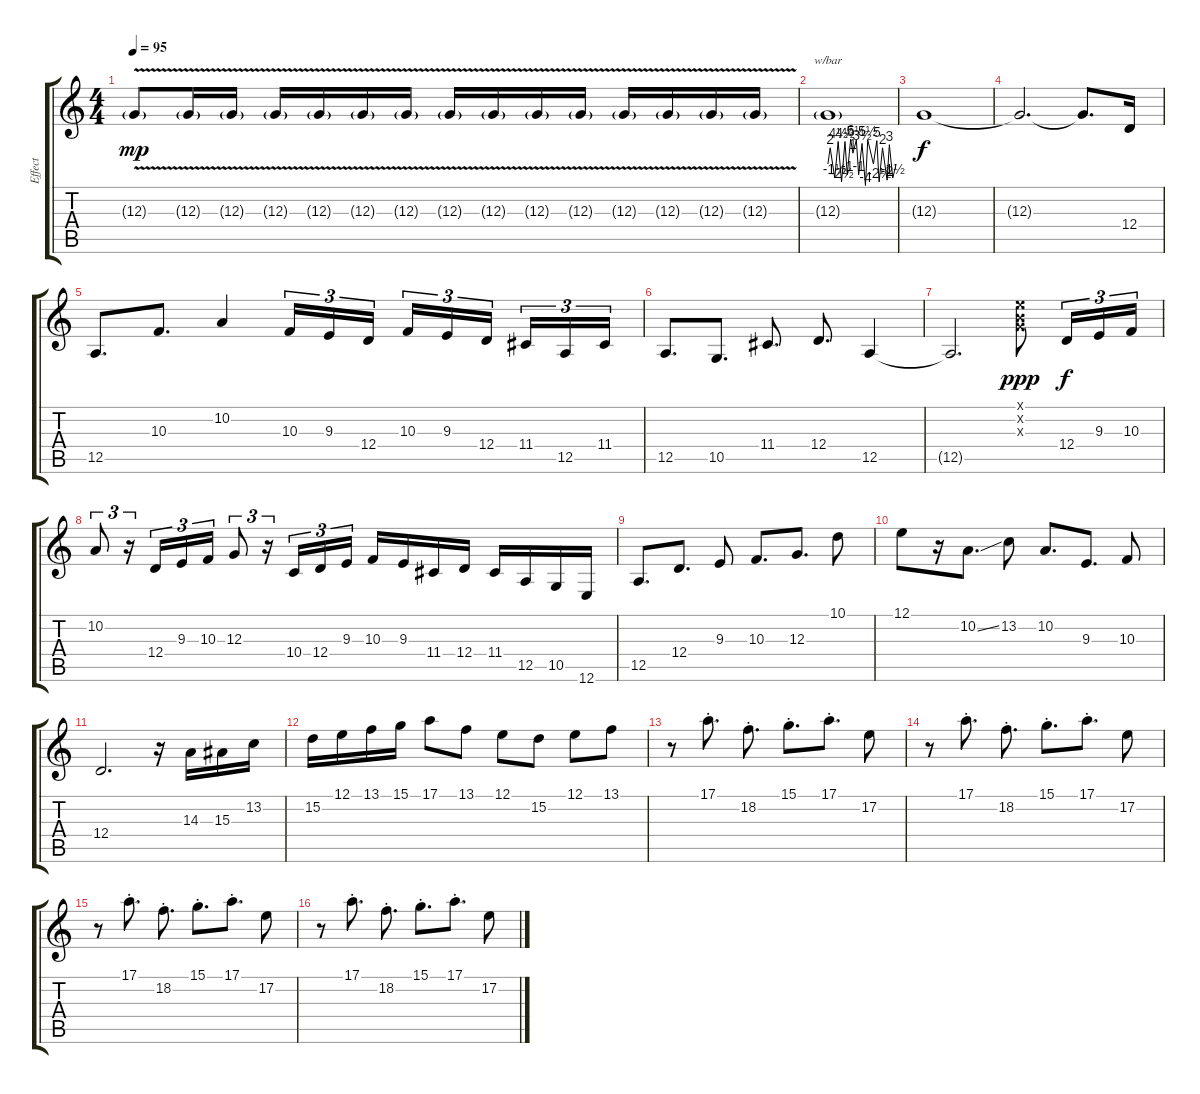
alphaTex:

\track ("Effect" "Effect") {instrument lead6voice}
\staff {score tabs}
\tuning (E4 B3 G3 D3 A2 E2) {hide}
\ts (4 4)
\tempo 95
\clef g2
\ks c
12.3{v g}.8{dy mp} 12.3{v g}.16 12.3{v g}.16 12.3{v g}.16 12.3{v g}.16 12.3{v g}.16 12.3{v g}.16 12.3{v g}.16 12.3{v g}.16 12.3{v g}.16 12.3{v g}.16 12.3{v g}.16 12.3{v g}.16 12.3{v g}.16 12.3{v g}.16 |
12.3{g}.1{tbe (custom default 0 0 2 8 6 -6 9 18 12 -10 15 18 17 -4 20 24 22 4 25 22 27 -4 30 14 33 -16 35 22 40 0 43 20 45 -10 48 8 52 -8 54 12 57 -6 60 0)} |
12.3{t}.1{dy f} |
12.3{t}.2{d} 12.3{t}.8{d} 12.4.16 |
12.5.8{d} 10.3.8{d} 10.2.4 10.3.16{tu (3 2)} 9.3.16{tu (3 2)} 12.4.16{tu (3 2)} 10.3.16{tu (3 2)} 9.3.16{tu (3 2)} 12.4.16{tu (3 2) beam splitsecondary} 11.4.16{tu (3 2)} 12.5.16{tu (3 2)} 11.4.16{tu (3 2)} |
12.5.8{d} 10.5.8{d} 11.4.8{d} 12.4.8{d} 12.5.4 |
12.5{t}.2{d} (12.1{x} 12.2{x} 12.3{x}).8{dy ppp} 12.4.16{tu (3 2) dy f} 9.3.16{tu (3 2)} 10.3.16{tu (3 2)} |
10.2.8{tu (3 2)} r.16{tu (3 2)} 12.4.16{tu (3 2)} 9.3.16{tu (3 2)} 10.3.16{tu (3 2)} 12.3.8{tu (3 2)} r.16{tu (3 2)} 10.4.16{tu (3 2)} 12.4.16{tu (3 2)} 9.3.16{tu (3 2)} 10.3.16 9.3.16 11.4.16 12.4.16 11.4.16 12.5.16 10.5.16 12.6.16 |
12.5.8{d} 12.4.8{d} 9.3.8 10.3.8{d} 12.3.8{d} 10.1.8 |
12.1.8 r.16 10.2{ss}.8{d} 13.2.8 10.2.8{d} 9.3.8{d} 10.3.8 |
12.4.2{d} r.16 14.3.16 15.3.16 13.2.16 |
15.2.16 12.1.16 13.1.16 15.1.16 17.1.8 13.1.8 12.1.8 15.2.8 12.1.8 13.1.8 |
r.8 17.1{st}.8{d} 18.2{st}.8{d} 15.1{st}.8{d} 17.1{st}.8{d} 17.2.8 |
r.8 17.1{st}.8{d} 18.2{st}.8{d} 15.1{st}.8{d} 17.1{st}.8{d} 17.2.8 |
r.8 17.1{st}.8{d} 18.2{st}.8{d} 15.1{st}.8{d} 17.1{st}.8{d} 17.2.8 |
r.8 17.1{st}.8{d} 18.2{st}.8{d} 15.1{st}.8{d} 17.1{st}.8{d} 17.2.8
